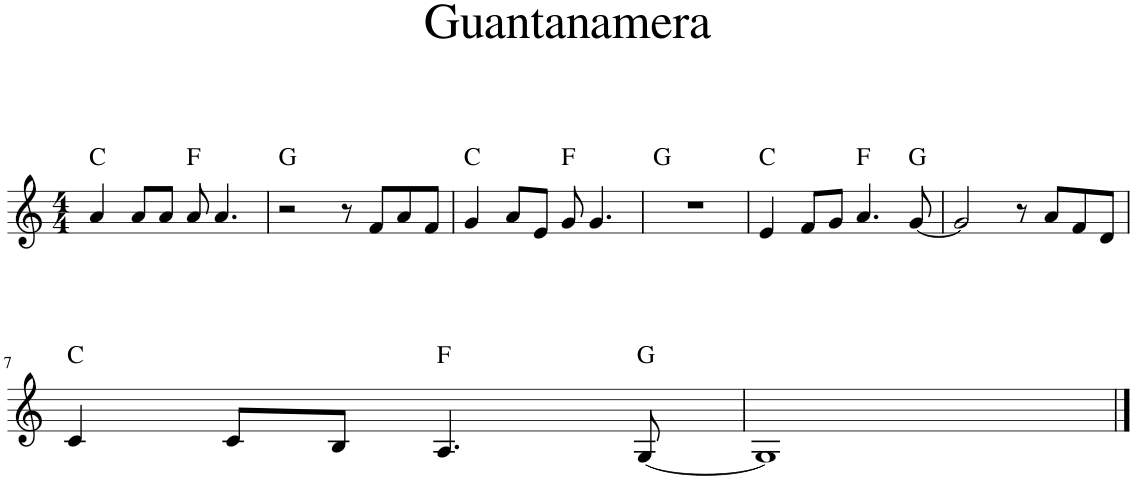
**kern	**harte
*part1	*part1
*staff1	*
*I"Piano	*
*I'Pno.	*
*clefG2	*
*k[]	*
*M4/4	*
=1	=1
!	!LO:H:kt=N.C.
4a/	N
8a/L	.
8a/J	.
!	!LO:H:kt=N.C.
8a/	N
4.a/	.
=2	=2
!	!LO:H:kt=N.C.
2r	N
8r	.
8f/L	.
8a/	.
8f/J	.
=3	=3
!	!LO:H:kt=N.C.
4g/	N
8a/L	.
8e/J	.
!	!LO:H:kt=N.C.
8g/	N
4.g/	.
=4	=4
!	!LO:H:kt=N.C.
1r	N
=5	=5
!	!LO:H:kt=N.C.
4e/	N
8f/L	.
8g/J	.
!	!LO:H:kt=N.C.
4.a/	N
!	!LO:H:kt=N.C.
[8g/	N
=6	=6
2g/]	.
8r	.
8a/L	.
8f/	.
8d/J	.
!!LO:LB:g=z
=7	=7
!	!LO:H:kt=N.C.
4c/	N
8c/L	.
8B/J	.
!	!LO:H:kt=N.C.
4.A/	N
!	!LO:H:kt=N.C.
[8G/	N
=8	=8
1G]	.
==	==
*-	*-
